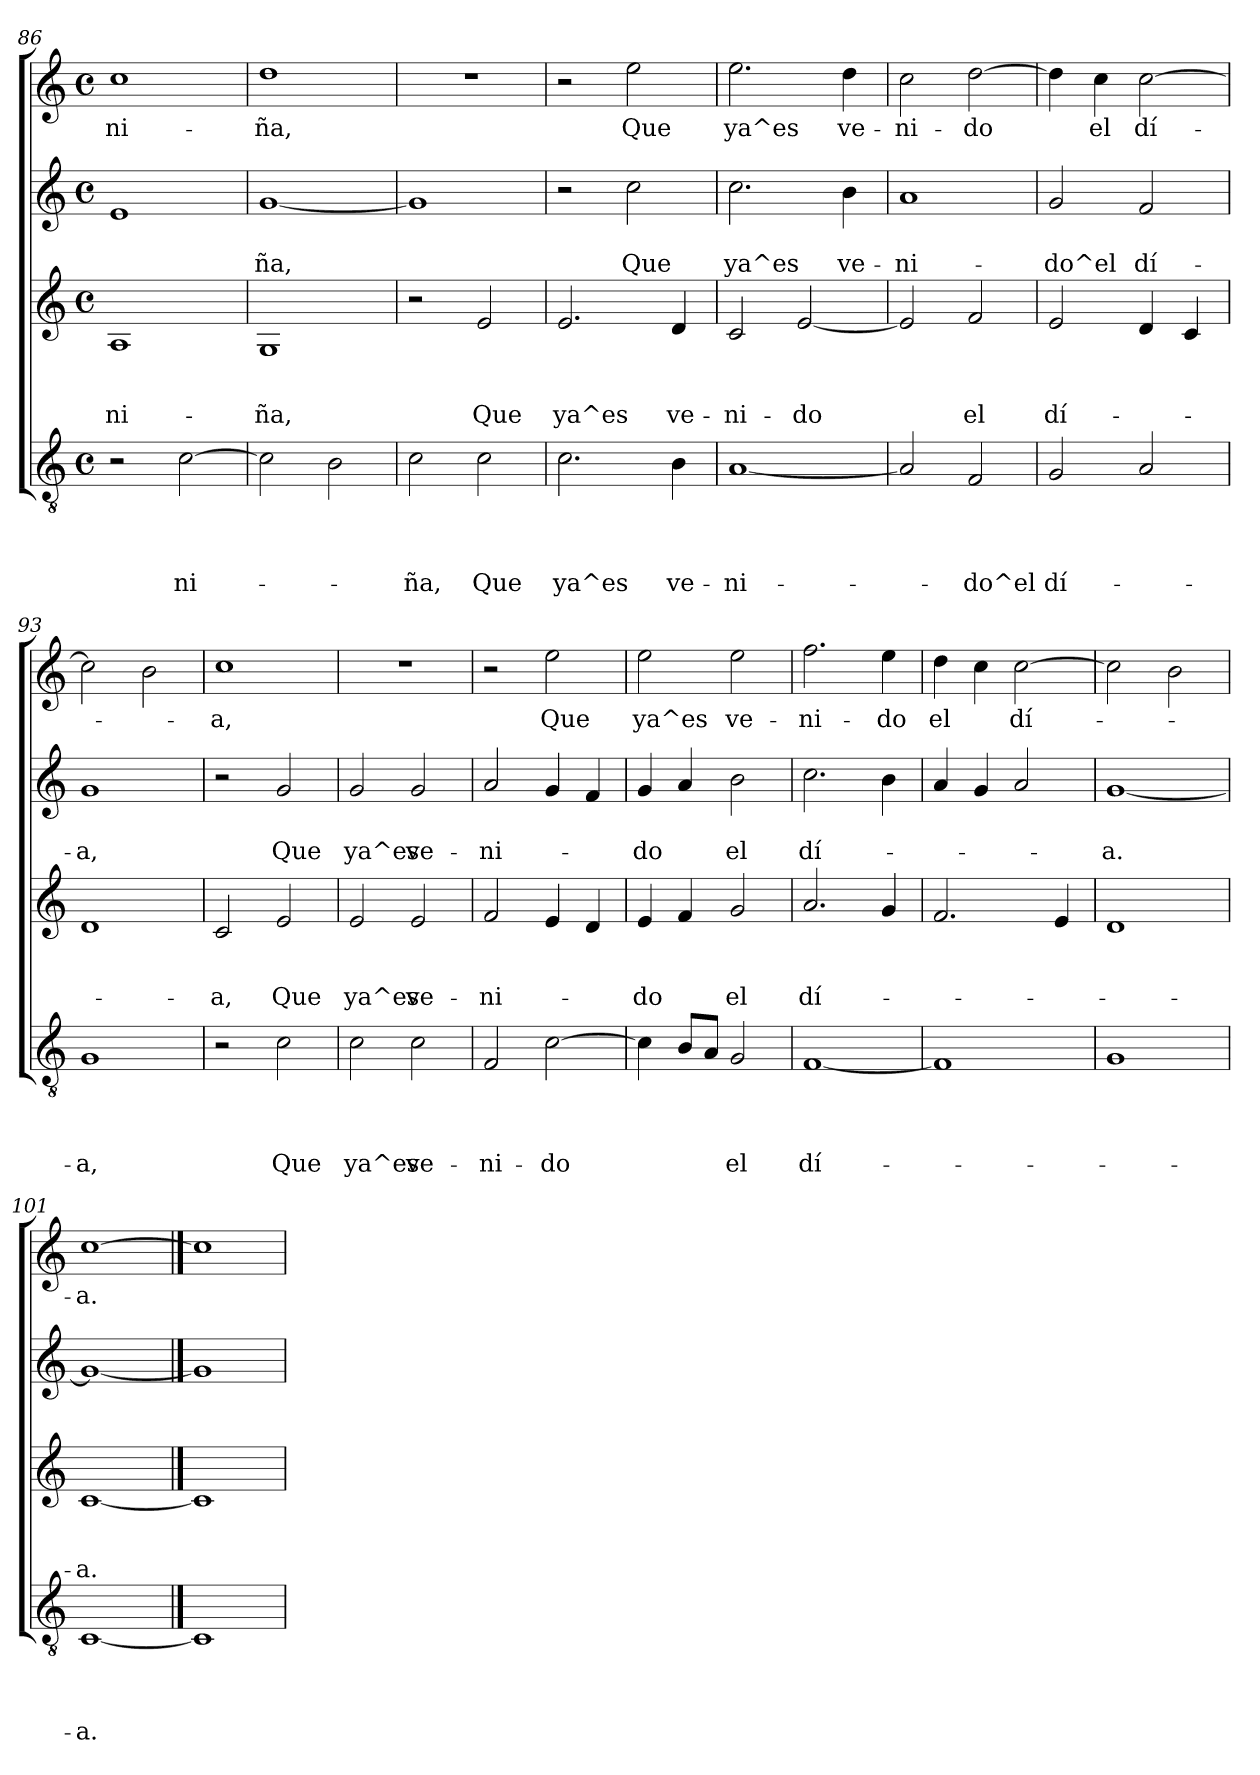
**kern	**text	**text	**text	**text	**kern	**text	**text	**text	**kern	**text	**text	**kern	**text
*part4	*part4	*part4	*part4	*part4	*part3	*part3	*part3	*part3	*part2	*part2	*part2	*part1	*part1
*staff4	*staff4	*staff4	*staff4	*staff4	*staff3	*staff3	*staff3	*staff3	*staff2	*staff2	*staff2	*staff1	*staff1
!!LO:LB:g=z
*clefGv2	*	*	*	*	*clefG2	*	*	*	*clefG2	*	*	*clefG2	*
*k[]	*	*	*	*	*k[]	*	*	*	*k[]	*	*	*k[]	*
*C:	*	*	*	*	*C:	*	*	*	*C:	*	*	*C:	*
*M4/4	*	*	*	*	*M4/4	*	*	*	*M4/4	*	*	*M4/4	*
*met(c)	*	*	*	*	*met(c)	*	*	*	*met(c)	*	*	*met(c)	*
=86	=86	=86	=86	=86	=86	=86	=86	=86	=86	=86	=86	=86	=86
!	!	!	!	!	!	!	!	!LO:LY:b	!	!	!	!	!LO:LY:b
2r	.	.	.	.	1A	.	.	ni-	1e	.	.	1cc	ni-
!	!	!	!	!LO:LY:b	!	!	!	!	!	!	!	!	!
[>2c\	.	.	.	ni-	.	.	.	.	.	.	.	.	.
=87	=87	=87	=87	=87	=87	=87	=87	=87	=87	=87	=87	=87	=87
!	!	!	!	!	!	!	!	!LO:LY:b	!	!	!LO:LY:b	!	!LO:LY:b
2c\]	.	.	.	.	1G	.	.	-ña,	[<1g	.	-ña,	1dd	-ña,
2B\	.	.	.	.	.	.	.	.	.	.	.	.	.
=88	=88	=88	=88	=88	=88	=88	=88	=88	=88	=88	=88	=88	=88
!	!	!	!	!LO:LY:b	!	!	!	!	!	!	!	!	!
2c\	.	.	.	-ña,	2r	.	.	.	1g]	.	.	1r	.
!	!	!	!	!LO:LY:b	!	!	!	!LO:LY:b	!	!	!	!	!
2c\	.	.	.	Que	2e/	.	.	Que	.	.	.	.	.
=89	=89	=89	=89	=89	=89	=89	=89	=89	=89	=89	=89	=89	=89
!	!	!	!	!LO:LY:b	!	!	!	!LO:LY:b	!	!	!	!	!
2.c\	.	.	.	ya^es	2.e/	.	.	ya^es	2r	.	.	2r	.
!	!	!	!	!	!	!	!	!	!	!	!LO:LY:b	!	!LO:LY:b
.	.	.	.	.	.	.	.	.	2cc\	.	Que	2ee\	Que
!	!	!	!	!LO:LY:b	!	!	!	!LO:LY:b	!	!	!	!	!
4B\	.	.	.	ve-	4d/	.	.	ve-	.	.	.	.	.
=90	=90	=90	=90	=90	=90	=90	=90	=90	=90	=90	=90	=90	=90
!	!	!	!	!LO:LY:b	!	!	!	!LO:LY:b	!	!	!LO:LY:b	!	!LO:LY:b
[<1A	.	.	.	-ni-	2c/	.	.	-ni-	2.cc\	.	ya^es	2.ee\	ya^es
!	!	!	!	!	!	!	!	!LO:LY:b	!	!	!	!	!
.	.	.	.	.	[<2e/	.	.	-do	.	.	.	.	.
!	!	!	!	!	!	!	!	!	!	!	!LO:LY:b	!	!LO:LY:b
.	.	.	.	.	.	.	.	.	4b\	.	ve-	4dd\	ve-
=91	=91	=91	=91	=91	=91	=91	=91	=91	=91	=91	=91	=91	=91
!	!	!	!	!	!	!	!	!	!	!	!LO:LY:b	!	!LO:LY:b
2A/]	.	.	.	.	2e/]	.	.	.	1a	.	-ni-	2cc\	-ni-
!	!	!	!	!LO:LY:b	!	!	!	!LO:LY:b	!	!	!	!	!LO:LY:b
2F/	.	.	.	-do^el	2f/	.	.	el	.	.	.	[>2dd\	-do
=92	=92	=92	=92	=92	=92	=92	=92	=92	=92	=92	=92	=92	=92
!	!	!	!	!LO:LY:b	!	!	!	!LO:LY:b	!	!	!LO:LY:b	!	!
2G/	.	.	.	dí-	2e/	.	.	dí-	2g/	.	-do^el	4dd\]	.
!	!	!	!	!	!	!	!	!	!	!	!	!	!LO:LY:b
.	.	.	.	.	.	.	.	.	.	.	.	4cc\	el
!	!	!	!	!	!	!	!	!	!	!	!LO:LY:b	!	!LO:LY:b
2A/	.	.	.	.	4d/	.	.	.	2f/	.	dí-	[>2cc\	dí-
.	.	.	.	.	4c/	.	.	.	.	.	.	.	.
=93	=93	=93	=93	=93	=93	=93	=93	=93	=93	=93	=93	=93	=93
!	!	!	!	!LO:LY:b	!	!	!	!	!	!	!LO:LY:b	!	!
1G	.	.	.	-a,	1d	.	.	.	1g	.	-a,	2cc\]	.
.	.	.	.	.	.	.	.	.	.	.	.	2b\	.
=94	=94	=94	=94	=94	=94	=94	=94	=94	=94	=94	=94	=94	=94
!	!	!	!	!	!	!	!	!LO:LY:b	!	!	!	!	!LO:LY:b
2r	.	.	.	.	2c/	.	.	-a,	2r	.	.	1cc	-a,
!	!	!	!	!LO:LY:b	!	!	!	!LO:LY:b	!	!	!LO:LY:b	!	!
2c\	.	.	.	Que	2e/	.	.	Que	2g/	.	Que	.	.
!!LO:PB:g=z
=95	=95	=95	=95	=95	=95	=95	=95	=95	=95	=95	=95	=95	=95
!	!	!	!	!LO:LY:b	!	!	!	!LO:LY:b	!	!	!LO:LY:b	!	!
2c\	.	.	.	ya^es	2e/	.	.	ya^es	2g/	.	ya^es	1r	.
!	!	!	!	!LO:LY:b	!	!	!	!LO:LY:b	!	!	!LO:LY:b	!	!
2c\	.	.	.	ve-	2e/	.	.	ve-	2g/	.	ve-	.	.
=96	=96	=96	=96	=96	=96	=96	=96	=96	=96	=96	=96	=96	=96
!	!	!	!	!LO:LY:b	!	!	!	!LO:LY:b	!	!	!LO:LY:b	!	!
2F/	.	.	.	-ni-	2f/	.	.	-ni-	2a/	.	-ni-	2r	.
!	!	!	!	!LO:LY:b	!	!	!	!	!	!	!	!	!LO:LY:b
[>2c\	.	.	.	-do	4e/	.	.	.	4g/	.	.	2ee\	Que
.	.	.	.	.	4d/	.	.	.	4f/	.	.	.	.
=97	=97	=97	=97	=97	=97	=97	=97	=97	=97	=97	=97	=97	=97
!	!	!	!	!	!	!	!	!LO:LY:b	!	!	!LO:LY:b	!	!LO:LY:b
4c\]	.	.	.	.	4e/	.	.	-do	4g/	.	-do	2ee\	ya^es
8B/L	.	.	.	.	4f/	.	.	.	4a/	.	.	.	.
8A/J	.	.	.	.	.	.	.	.	.	.	.	.	.
!	!	!	!	!LO:LY:b	!	!	!	!LO:LY:b	!	!	!LO:LY:b	!	!LO:LY:b
2G/	.	.	.	el	2g/	.	.	el	2b\	.	el	2ee\	ve-
=98	=98	=98	=98	=98	=98	=98	=98	=98	=98	=98	=98	=98	=98
!	!	!	!	!LO:LY:b	!	!	!	!LO:LY:b	!	!	!LO:LY:b	!	!LO:LY:b
[<1F	.	.	.	dí-	2.a/	.	.	dí-	2.cc\	.	dí-	2.ff\	-ni-
!	!	!	!	!	!	!	!	!	!	!	!	!	!LO:LY:b
.	.	.	.	.	4g/	.	.	.	4b\	.	.	4ee\	-do
=99	=99	=99	=99	=99	=99	=99	=99	=99	=99	=99	=99	=99	=99
!	!	!	!	!	!	!	!	!	!	!	!	!	!LO:LY:b
1F]	.	.	.	.	2.f/	.	.	.	4a/	.	.	4dd\	el
.	.	.	.	.	.	.	.	.	4g/	.	.	4cc\	.
!	!	!	!	!	!	!	!	!	!	!	!	!	!LO:LY:b
.	.	.	.	.	.	.	.	.	2a/	.	.	[>2cc\	dí-
.	.	.	.	.	4e/	.	.	.	.	.	.	.	.
=100	=100	=100	=100	=100	=100	=100	=100	=100	=100	=100	=100	=100	=100
!	!	!	!	!	!	!	!	!	!	!	!LO:LY:b	!	!
1G	.	.	.	.	1d	.	.	.	[<1g	.	-a.	2cc\]	.
.	.	.	.	.	.	.	.	.	.	.	.	2b\	.
=101	=101	=101	=101	=101	=101	=101	=101	=101	=101	=101	=101	=101	=101
!	!	!	!	!LO:LY:b	!	!	!	!LO:LY:b	!	!	!	!	!LO:LY:b
[1C	.	.	.	-a.	[1c	.	.	-a.	1g_	.	.	[1cc	-a.
==102	==102	==102	==102	==102	==102	==102	==102	==102	==102	==102	==102	==102	==102
1C]	.	.	.	.	1c]	.	.	.	1g]	.	.	1cc]	.
=	=	=	=	=	=	=	=	=	=	=	=	=	=
*-	*-	*-	*-	*-	*-	*-	*-	*-	*-	*-	*-	*-	*-
